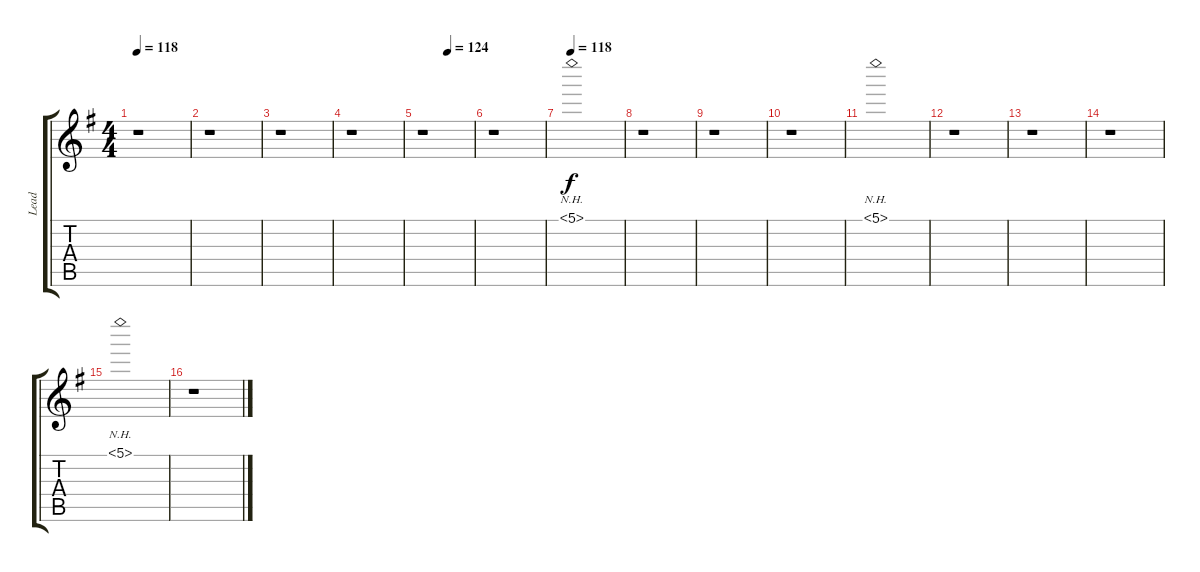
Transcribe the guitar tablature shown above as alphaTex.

\track ("Lead" "Lead") {instrument distortionguitar}
\staff {score tabs}
\tuning (E4 B3 G3 D3 A2 E2) {hide}
\ts (4 4)
\tempo 118
\clef g2
\ks eminor
r.1{dy f} |
r.1 |
r.1 |
r.1 |
\tempo (124 0.5)
r.1 |
r.1 |
\tempo 118
5.1{nh}.1{volume 6} |
r.1 |
r.1 |
r.1 |
5.1{nh}.1 |
r.1 |
r.1 |
r.1 |
5.1{nh}.1 |
r.1
